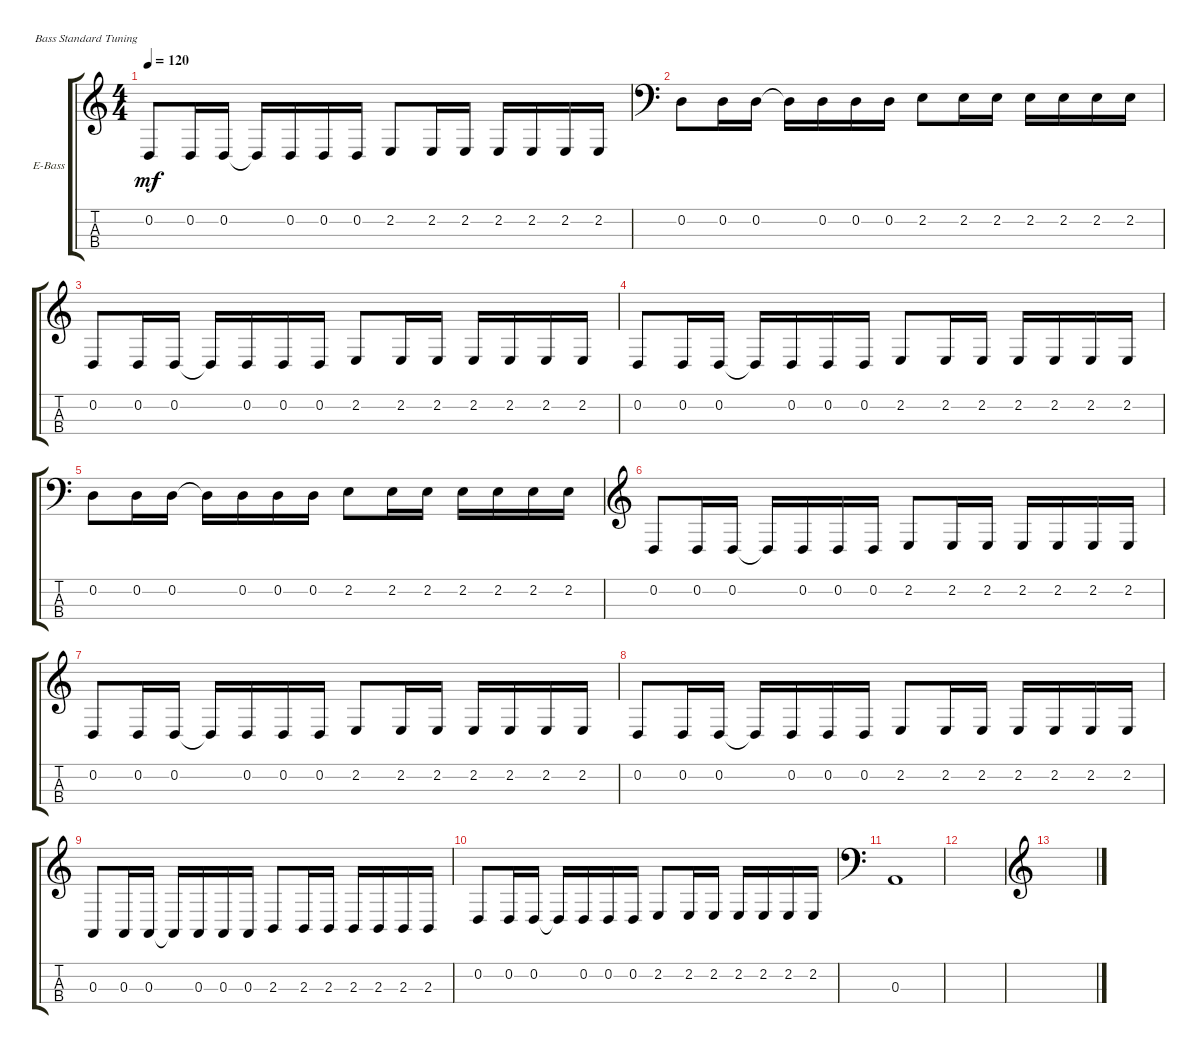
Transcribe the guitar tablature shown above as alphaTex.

\defaultSystemsLayout 4
\bracketExtendMode groupsimilarinstruments
\firstSystemTrackNameOrientation horizontal
\otherSystemsTrackNameOrientation horizontal
\track ("Electric Bass" "E-Bass") {instrument electricbassfinger}
\staff {score tabs}
\tuning (G2 D2 A1 E1)
\ts (4 4)
\tempo 120
\clef g2
\ks c
0.2.8{dy mf} 0.2.16 0.2.16 0.2{t}.16 0.2.16 0.2.16 0.2.16 2.2.8 2.2.16 2.2.16 2.2.16 2.2.16 2.2.16 2.2.16 |
\clef f4
0.2.8 0.2.16 0.2.16 0.2{t}.16 0.2.16 0.2.16 0.2.16 2.2.8 2.2.16 2.2.16 2.2.16 2.2.16 2.2.16 2.2.16 |
\clef g2
0.2.8 0.2.16 0.2.16 0.2{t}.16 0.2.16 0.2.16 0.2.16 2.2.8 2.2.16 2.2.16 2.2.16 2.2.16 2.2.16 2.2.16 |
0.2.8 0.2.16 0.2.16 0.2{t}.16 0.2.16 0.2.16 0.2.16 2.2.8 2.2.16 2.2.16 2.2.16 2.2.16 2.2.16 2.2.16 |
\clef f4
0.2.8 0.2.16 0.2.16 0.2{t}.16 0.2.16 0.2.16 0.2.16 2.2.8 2.2.16 2.2.16 2.2.16 2.2.16 2.2.16 2.2.16 |
\clef g2
0.2.8 0.2.16 0.2.16 0.2{t}.16 0.2.16 0.2.16 0.2.16 2.2.8 2.2.16 2.2.16 2.2.16 2.2.16 2.2.16 2.2.16 |
0.2.8 0.2.16 0.2.16 0.2{t}.16 0.2.16 0.2.16 0.2.16 2.2.8 2.2.16 2.2.16 2.2.16 2.2.16 2.2.16 2.2.16 |
0.2.8 0.2.16 0.2.16 0.2{t}.16 0.2.16 0.2.16 0.2.16 2.2.8 2.2.16 2.2.16 2.2.16 2.2.16 2.2.16 2.2.16 |
0.3.8 0.3.16 0.3.16 0.3{t}.16 0.3.16 0.3.16 0.3.16 2.3.8 2.3.16 2.3.16 2.3.16 2.3.16 2.3.16 2.3.16 |
0.2.8 0.2.16 0.2.16 0.2{t}.16 0.2.16 0.2.16 0.2.16 2.2.8 2.2.16 2.2.16 2.2.16 2.2.16 2.2.16 2.2.16 |
\clef f4
0.3.1 |
|
\clef g2
